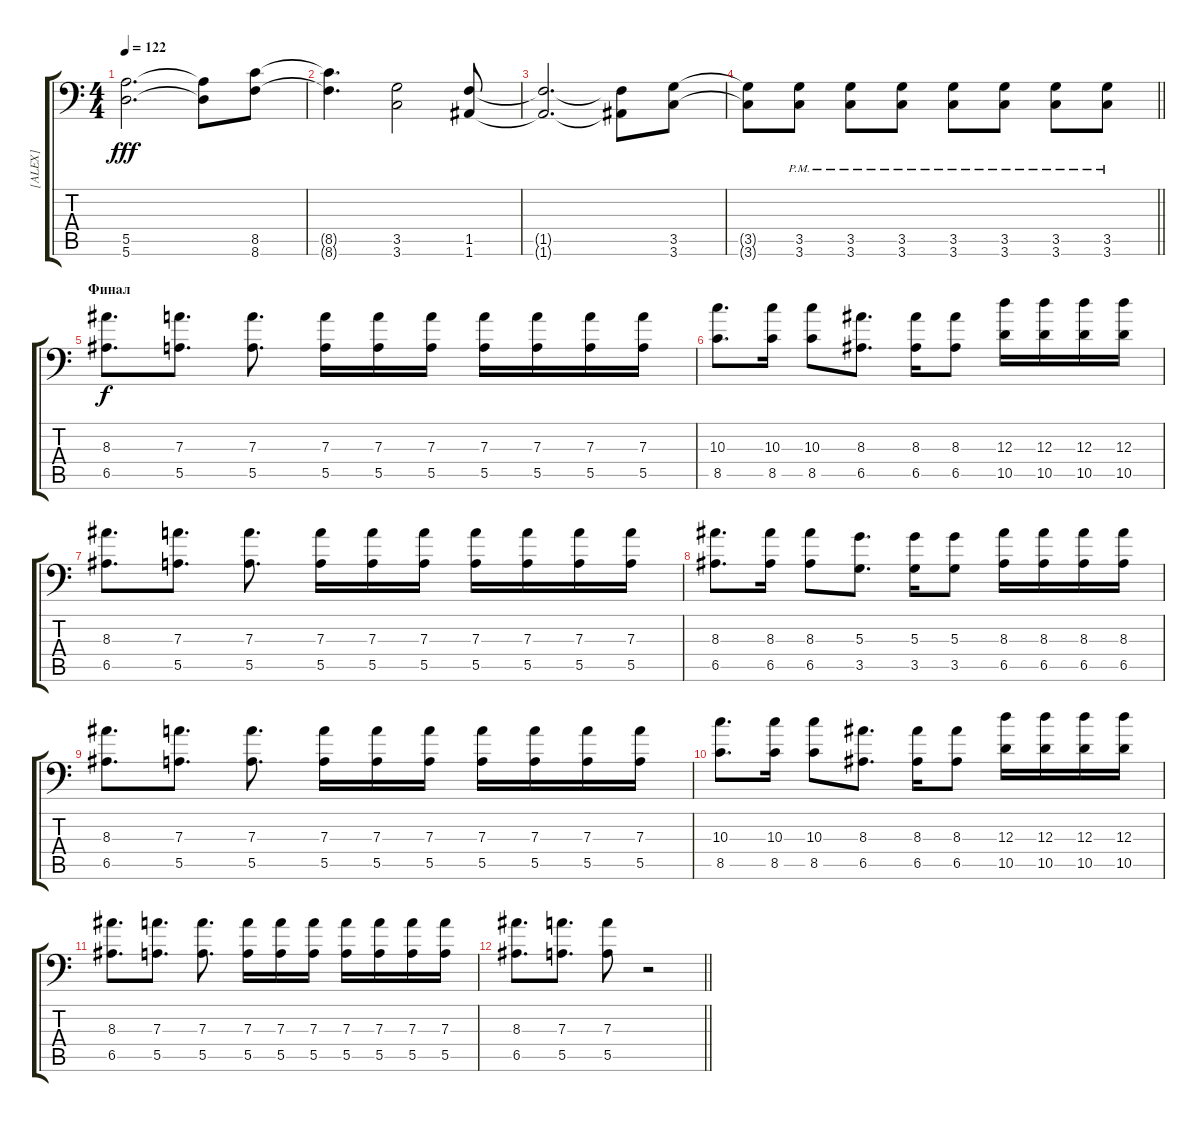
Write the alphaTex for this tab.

\track ("[ALEX]" "[ALEX]") {instrument distortionguitar}
\staff {score tabs}
\tuning (B3 Gb3 D3 A2 E2 A1) {hide}
\ts (4 4)
\tempo 122
\clef f4
\ks c
(5.5 5.6).2{d dy fff} (5.5{t} 5.6{t}).8 (8.5 8.6).8 |
(8.5{t} 8.6{t}).4{d} (3.5 3.6).2 (1.5 1.6).8 |
(1.5{t} 1.6{t}).2{d} (1.5{t} 1.6{t}).8 (3.5 3.6).8 |
\barLineRight lightlight
(3.5{t} 3.6{t}).8 (3.5{pm} 3.6{pm}).8 (3.5{pm} 3.6{pm}).8 (3.5{pm} 3.6{pm}).8 (3.5{pm} 3.6{pm}).8 (3.5{pm} 3.6{pm}).8 (3.5{pm} 3.6{pm}).8 (3.5{pm} 3.6{pm}).8 |
\section ("" "Финал")
(8.3 6.5).8{d dy f} (7.3 5.5).8{d} (7.3 5.5).8{d} (7.3 5.5).16 (7.3 5.5).16 (7.3 5.5).16 (7.3 5.5).16 (7.3 5.5).16 (7.3 5.5).16 (7.3 5.5).16 |
(10.3 8.5).8{d} (10.3 8.5).16 (10.3 8.5).8 (8.3 6.5).8{d} (8.3 6.5).16 (8.3 6.5).8 (12.3 10.5).16 (12.3 10.5).16 (12.3 10.5).16 (12.3 10.5).16 |
(8.3 6.5).8{d} (7.3 5.5).8{d} (7.3 5.5).8{d} (7.3 5.5).16 (7.3 5.5).16 (7.3 5.5).16 (7.3 5.5).16 (7.3 5.5).16 (7.3 5.5).16 (7.3 5.5).16 |
(8.3 6.5).8{d} (8.3 6.5).16 (8.3 6.5).8 (5.3 3.5).8{d} (5.3 3.5).16 (5.3 3.5).8 (8.3 6.5).16 (8.3 6.5).16 (8.3 6.5).16 (8.3 6.5).16 |
(8.3 6.5).8{d} (7.3 5.5).8{d} (7.3 5.5).8{d} (7.3 5.5).16 (7.3 5.5).16 (7.3 5.5).16 (7.3 5.5).16 (7.3 5.5).16 (7.3 5.5).16 (7.3 5.5).16 |
(10.3 8.5).8{d} (10.3 8.5).16 (10.3 8.5).8 (8.3 6.5).8{d} (8.3 6.5).16 (8.3 6.5).8 (12.3 10.5).16 (12.3 10.5).16 (12.3 10.5).16 (12.3 10.5).16 |
(8.3 6.5).8{d} (7.3 5.5).8{d} (7.3 5.5).8{d} (7.3 5.5).16 (7.3 5.5).16 (7.3 5.5).16 (7.3 5.5).16 (7.3 5.5).16 (7.3 5.5).16 (7.3 5.5).16 |
\barLineRight lightlight
(8.3 6.5).8{d} (7.3 5.5).8{d} (7.3 5.5).8 r.2
